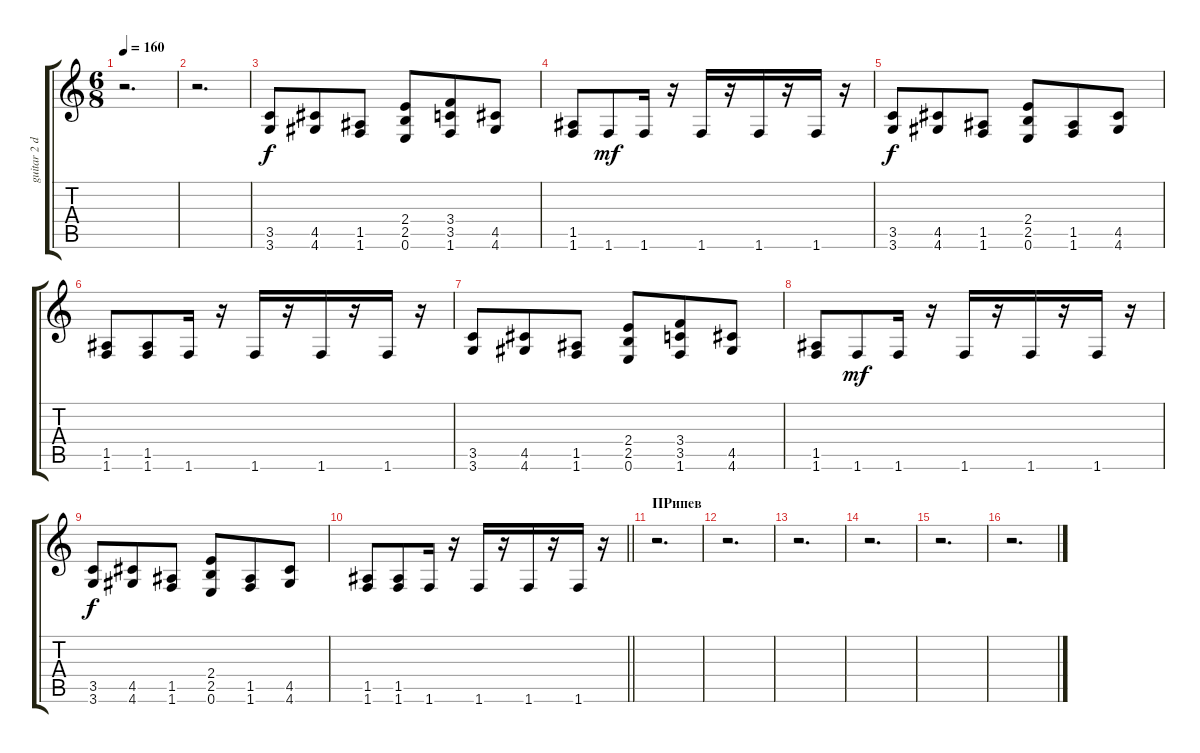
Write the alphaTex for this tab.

\track ("guitar 2 double" "guitar 2 d") {instrument distortionguitar}
\staff {score tabs}
\tuning (E4 B3 G3 D3 A2 E2) {hide}
\ts (6 8)
\tempo 160
\clef g2
\ks c
r.2{d dy f} |
r.2{d} |
(3.5 3.6).8 (4.5 4.6).8 (1.5 1.6).8 (2.4 2.5 0.6).8 (3.4 3.5 1.6).8 (4.5 4.6).8 |
(1.5 1.6).8 1.6.8{dy mf} 1.6.16 r.16 1.6.16 r.16 1.6.16 r.16 1.6.16 r.16 |
(3.5 3.6).8{dy f} (4.5 4.6).8 (1.5 1.6).8 (2.4 2.5 0.6).8 (1.5 1.6).8 (4.5 4.6).8 |
(1.5 1.6).8 (1.5 1.6).8 1.6.16 r.16 1.6.16 r.16 1.6.16 r.16 1.6.16 r.16 |
(3.5 3.6).8 (4.5 4.6).8 (1.5 1.6).8 (2.4 2.5 0.6).8 (3.4 3.5 1.6).8 (4.5 4.6).8 |
(1.5 1.6).8 1.6.8{dy mf} 1.6.16 r.16 1.6.16 r.16 1.6.16 r.16 1.6.16 r.16 |
(3.5 3.6).8{dy f} (4.5 4.6).8 (1.5 1.6).8 (2.4 2.5 0.6).8 (1.5 1.6).8 (4.5 4.6).8 |
\barLineRight lightlight
(1.5 1.6).8 (1.5 1.6).8 1.6.16 r.16 1.6.16 r.16 1.6.16 r.16 1.6.16 r.16 |
\section ("" "ПРипев")
r.2{d} |
r.2{d} |
r.2{d} |
r.2{d} |
r.2{d} |
r.2{d}
